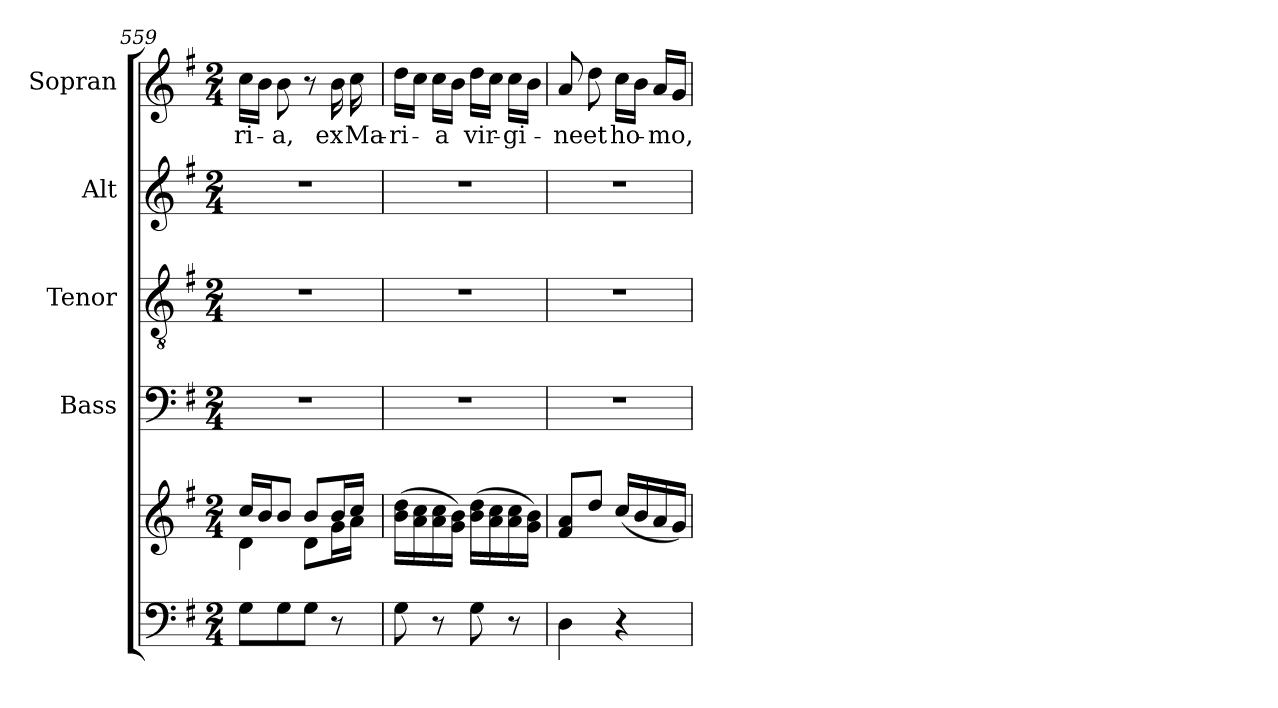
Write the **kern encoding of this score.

**kern	**kern	**kern	**kern	**kern	**kern	**text
*part5	*part5	*part4	*part3	*part2	*part1	*part1
*staff6	*staff5	*staff4	*staff3	*staff2	*staff1	*staff1
*	*	*I"Bass	*I"Tenor	*I"Alt	*I"Sopran	*
*	*	*I'B.	*I'T.	*I'A.	*I'S.	*
*clefF4	*clefG2	*clefF4	*clefGv2	*clefG2	*clefG2	*
*k[f#]	*k[f#]	*k[f#]	*k[f#]	*k[f#]	*k[f#]	*
*G:	*G:	*G:	*G:	*G:	*G:	*
*M2/4	*M2/4	*M2/4	*M2/4	*M2/4	*M2/4	*
=559	=559	=559	=559	=559	=559	=559
*	*^	*	*	*	*	*
!	!	!	!	!	!	!	!LO:LY:b
8G\L	16cc/LL	4d\	2r	2r	2r	16cc\LL	-ri-
.	16b/J	.	.	.	.	16b\JJ	.
!	!	!	!	!	!	!	!LO:LY:b
8G\	8b/J	.	.	.	.	8b\	-a,
8G\J	8b/L	8d\L	.	.	.	8r	.
!	!	!	!	!	!	!	!LO:LY:b
8r	16b/L	16g\L	.	.	.	16b\	ex
!	!	!	!	!	!	!	!LO:LY:b
.	16cc/JJ	16a\JJ	.	.	.	16cc\	Ma-
=560	=560	=560	=560	=560	=560	=560	=560
!	!	!	!	!	!	!	!LO:LY:b
*	*v	*v	*	*	*	*	*
8G\	(>16b\ 16dd\LL	2r	2r	2r	16dd\LL	-ri-
.	16a\ 16cc\	.	.	.	16cc\JJ	.
!	!	!	!	!	!	!LO:LY:b
8r	16a\ 16cc\	.	.	.	16cc\LL	-a
.	16g\ 16b\JJ)	.	.	.	16b\JJ	.
!	!	!	!	!	!	!LO:LY:b
8G\	(>16b\ 16dd\LL	.	.	.	16dd\LL	vir-
.	16a\ 16cc\	.	.	.	16cc\JJ	.
!	!	!	!	!	!	!LO:LY:b
8r	16a\ 16cc\	.	.	.	16cc\LL	-gi-
.	16g\ 16b\JJ)	.	.	.	16b\JJ	.
=561	=561	=561	=561	=561	=561	=561
!	!	!	!	!	!	!LO:LY:b
4D\	8f#/ 8a/L	2r	2r	2r	8a/	-ne
!	!	!	!	!	!	!LO:LY:b
.	8dd/J	.	.	.	8dd\	et
!	!	!	!	!	!	!LO:LY:b
4r	(<16cc/LL	.	.	.	16cc\LL	ho-
.	16b/	.	.	.	16b\JJ	.
!	!	!	!	!	!	!LO:LY:b
.	16a/	.	.	.	16a/LL	-mo,
.	16g/JJ)	.	.	.	16g/JJ	.
=	=	=	=	=	=	=
*-	*-	*-	*-	*-	*-	*-
